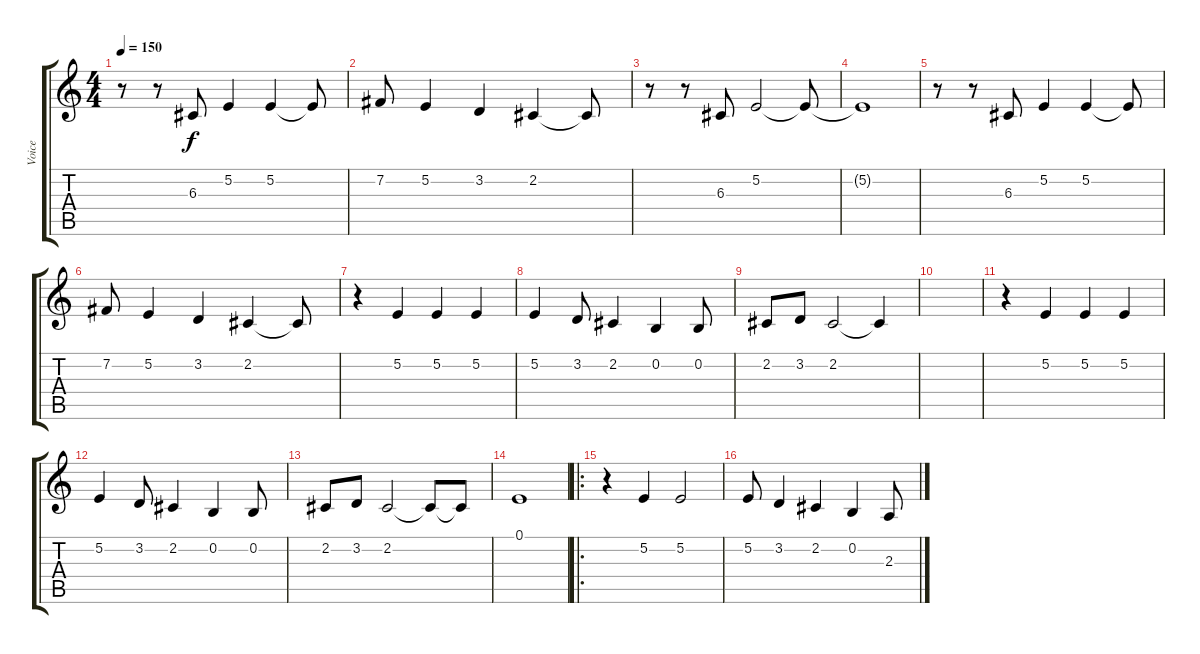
\track ("Voice" "Voice") {instrument oboe}
\staff {score tabs}
\tuning (E4 B3 G3 D3 A2 E2) {hide}
\ts (4 4)
\tempo 150
\clef g2
\ks c
r.8{dy f} r.8 6.3.8 5.2.4 5.2.4 5.2{t}.8 |
7.2.8 5.2.4 3.2.4 2.2.4 2.2{t}.8 |
r.8 r.8 6.3.8 5.2.2 5.2{t}.8 |
5.2{t}.1 |
r.8 r.8 6.3.8 5.2.4 5.2.4 5.2{t}.8 |
7.2.8 5.2.4 3.2.4 2.2.4 2.2{t}.8 |
r.4 5.2.4 5.2.4 5.2.4 |
5.2.4 3.2.8 2.2.4 0.2.4 0.2.8 |
2.2.8 3.2.8 2.2.2 2.2{t}.4 |
|
r.4 5.2.4 5.2.4 5.2.4 |
5.2.4 3.2.8 2.2.4 0.2.4 0.2.8 |
2.2.8 3.2.8 2.2.2 2.2{t}.8 2.2{t}.8 |
0.1.1 |
\ro
r.4 5.2.4 5.2.2 |
5.2.8 3.2.4 2.2.4 0.2.4 2.3.8
